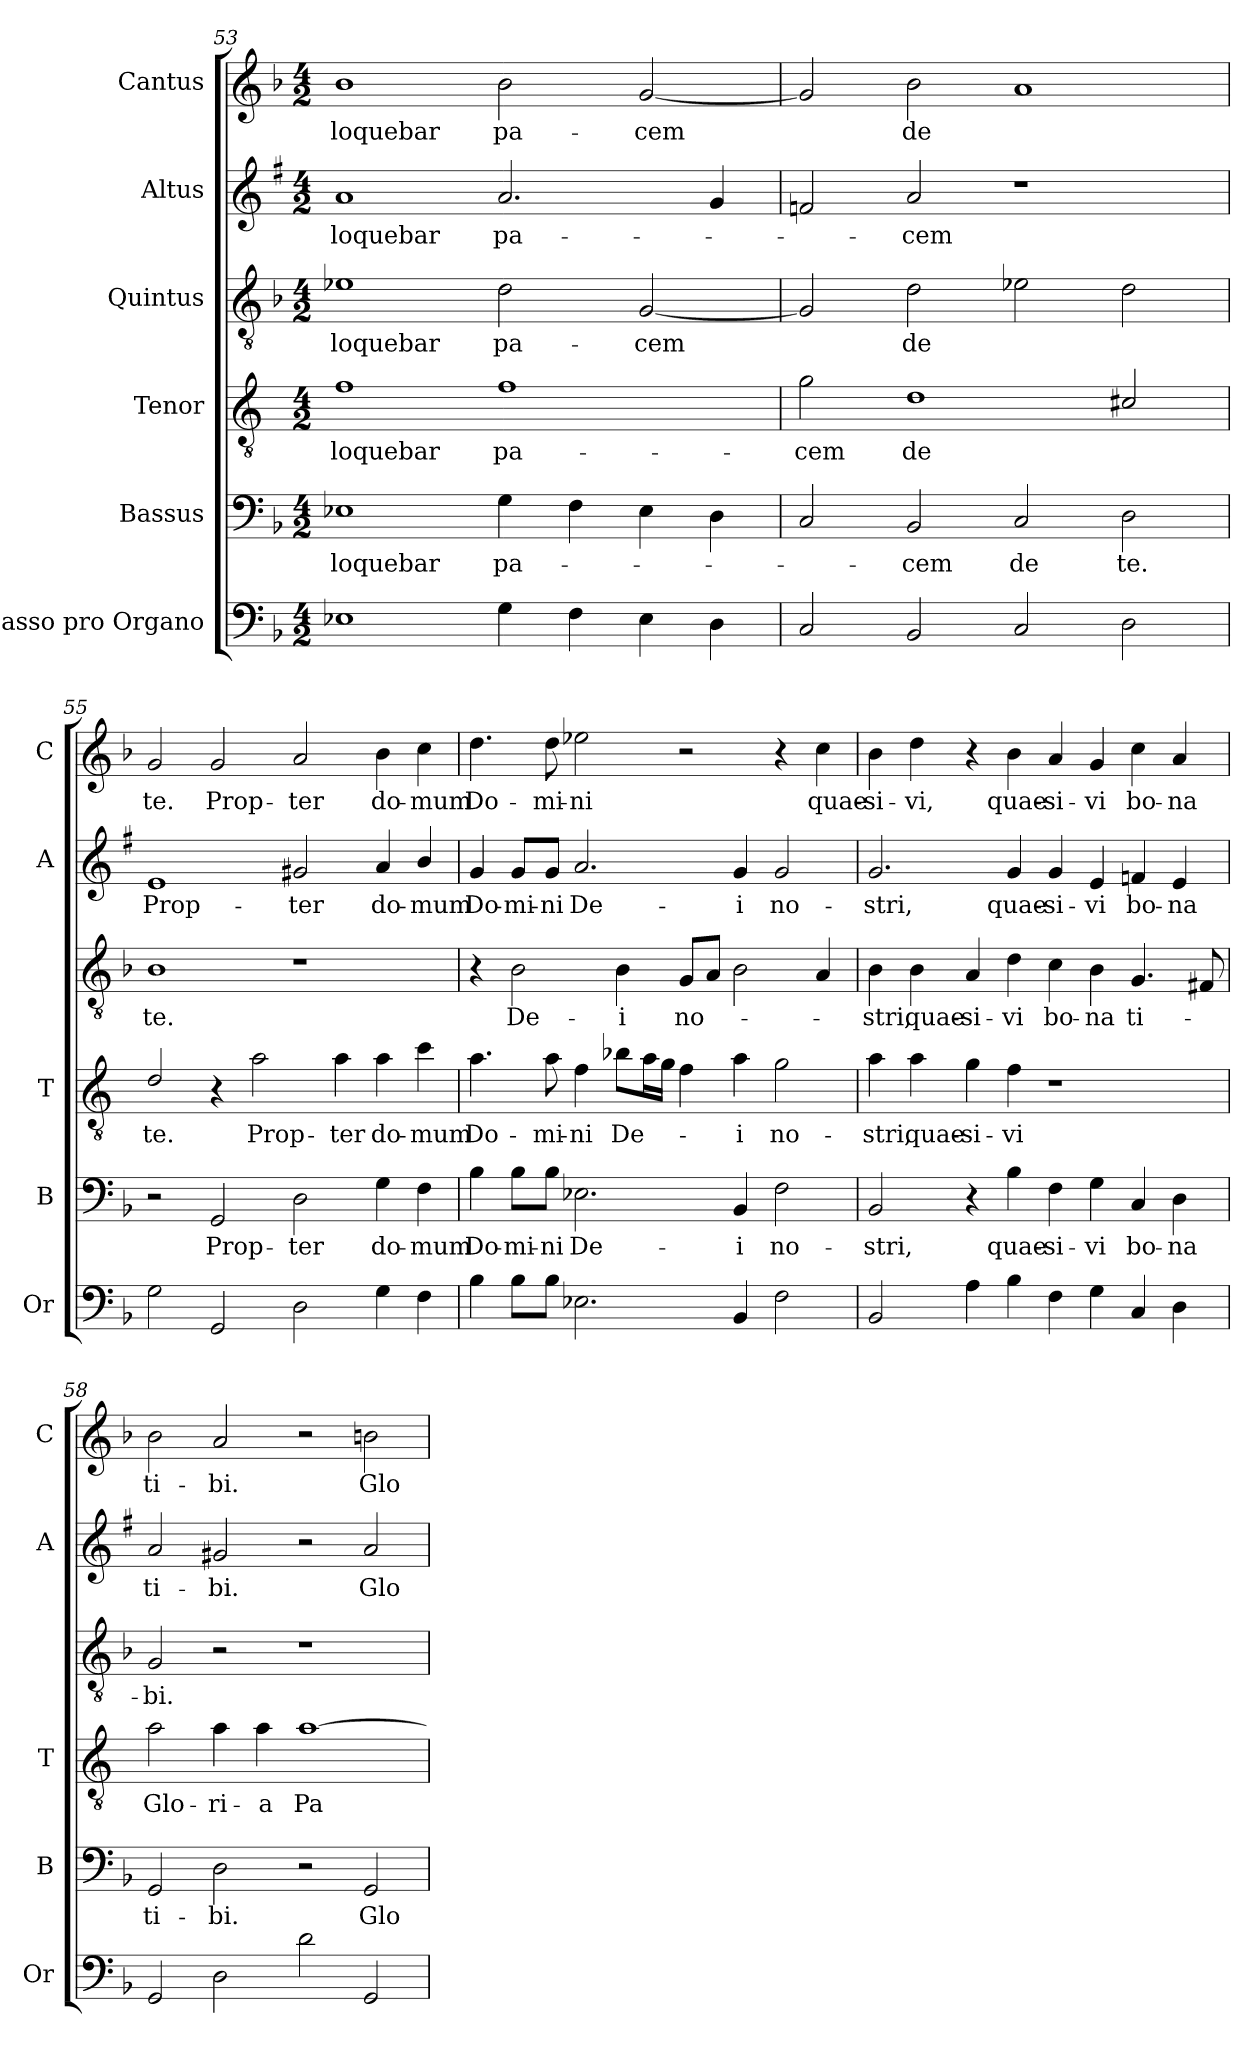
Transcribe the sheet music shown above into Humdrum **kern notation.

**kern	**kern	**text	**kern	**text	**kern	**text	**kern	**text	**kern	**text
*part6	*part5	*part5	*part4	*part4	*part3	*part3	*part2	*part2	*part1	*part1
*staff6	*staff5	*staff5	*staff4	*staff4	*staff3	*staff3	*staff2	*staff2	*staff1	*staff1
*I"Basso pro Organo	*I"Bassus	*	*I"Tenor	*	*I"Quintus	*	*I"Altus	*	*I"Cantus	*
*I'Or	*I'B	*	*I'T	*	*	*	*I'A	*	*I'C	*
*clefF4	*clefF4	*	*clefGv2	*	*clefGv2	*	*clefG2	*	*clefG2	*
*	*	*	*ITrd4c7	*	*	*	*ITrd1c2	*	*	*
*k[b-]	*k[b-]	*	*k[b-]	*	*k[b-]	*	*k[b-]	*	*k[b-]	*
*F:	*F:	*	*F:	*	*F:	*	*F:	*	*F:	*
*M4/2	*M4/2	*	*M4/2	*	*M4/2	*	*M4/2	*	*M4/2	*
=53	=53	=53	=53	=53	=53	=53	=53	=53	=53	=53
!	!	!LO:LY:b	!	!LO:LY:b	!	!LO:LY:b	!	!LO:LY:b	!	!LO:LY:b
1E-X	1E-X	loquebar	1B-	loquebar	1e-X	loquebar	1g	loquebar	1b-	loquebar
!	!	!LO:LY:b	!	!LO:LY:b	!	!LO:LY:b	!	!LO:LY:b	!	!LO:LY:b
4G\	4G\	pa-	1B-	pa-	2d\	pa-	2.g/	pa-	2b-\	pa-
4F\	4F\	.	.	.	.	.	.	.	.	.
!	!	!	!	!	!	!LO:LY:b	!	!	!	!LO:LY:b
4E-\	4E-\	.	.	.	[2G/	-cem	.	.	[2g/	-cem
4D\	4D\	.	.	.	.	.	4f/	.	.	.
=54	=54	=54	=54	=54	=54	=54	=54	=54	=54	=54
!	!	!	!	!LO:LY:b	!	!	!	!	!	!
2C/	2C/	.	2c\	-cem	2G/]	.	2e-X/	.	2g/]	.
!	!	!LO:LY:b	!	!LO:LY:b	!	!LO:LY:b	!	!LO:LY:b	!	!LO:LY:b
2BB-/	2BB-/	-cem	1G	de	2d\	de	2g/	-cem	2b-\	de
!	!	!LO:LY:b	!	!	!	!	!	!	!	!
2C/	2C/	de	.	.	2e-X\	.	1r	.	1a	.
!	!	!LO:LY:b	!	!	!	!	!	!	!	!
2D\	2D\	te.	2F#X/	.	2d\	.	.	.	.	.
=55	=55	=55	=55	=55	=55	=55	=55	=55	=55	=55
!	!	!	!	!LO:LY:b	!	!LO:LY:b	!	!LO:LY:b	!	!LO:LY:b
2G\	2r	.	2G/	te.	1B-	te.	1d	Prop-	2g/	te.
!	!	!LO:LY:b	!	!	!	!	!	!	!	!LO:LY:b
2GG/	2GG/	Prop-	4r	.	.	.	.	.	2g/	Prop-
!	!	!	!	!LO:LY:b	!	!	!	!	!	!
.	.	.	2d\	Prop-	.	.	.	.	.	.
!	!	!LO:LY:b	!	!	!	!	!	!LO:LY:b	!	!LO:LY:b
2D\	2D\	-ter	.	.	1r	.	2f#X/	-ter	2a/	-ter
!	!	!	!	!LO:LY:b	!	!	!	!	!	!
.	.	.	4d\	-ter	.	.	.	.	.	.
!	!	!LO:LY:b	!	!LO:LY:b	!	!	!	!LO:LY:b	!	!LO:LY:b
4G\	4G\	do-	4d\	do-	.	.	4g/	do-	4b-\	do-
!	!	!LO:LY:b	!	!LO:LY:b	!	!	!	!LO:LY:b	!	!LO:LY:b
4F\	4F\	-mum	4f\	-mum	.	.	4a/	-mum	4cc\	-mum
!!LO:PB:g=z
=56	=56	=56	=56	=56	=56	=56	=56	=56	=56	=56
!	!	!LO:LY:b	!	!LO:LY:b	!	!	!	!LO:LY:b	!	!LO:LY:b
4B-\	4B-\	Do-	4.d\	Do-	4r	.	4f/	Do-	4.dd\	Do-
!	!	!LO:LY:b	!	!	!	!LO:LY:b	!	!LO:LY:b	!	!
8B-\L	8B-\L	-mi-	.	.	2B-\	De-	8f/L	-mi-	.	.
!	!	!LO:LY:b	!	!LO:LY:b	!	!	!	!LO:LY:b	!	!LO:LY:b
8B-\J	8B-\J	-ni	8d\	-mi-	.	.	8f/J	-ni	8dd\	-mi-
!	!	!LO:LY:b	!	!LO:LY:b	!	!	!	!LO:LY:b	!	!LO:LY:b
2.E-X\	2.E-X\	De-	4B-\	-ni	.	.	2.g/	De-	2ee-X\	-ni
!	!	!	!	!LO:LY:b	!	!LO:LY:b	!	!	!	!
.	.	.	8e-X\L	De-	4B-\	-i	.	.	.	.
.	.	.	16d\L	.	.	.	.	.	.	.
.	.	.	16c\JJ	.	.	.	.	.	.	.
!	!	!	!	!	!	!LO:LY:b	!	!	!	!
.	.	.	4B-\	.	8G/L	no-	.	.	2r	.
.	.	.	.	.	8A/J	.	.	.	.	.
!	!	!LO:LY:b	!	!LO:LY:b	!	!	!	!LO:LY:b	!	!
4BB-/	4BB-/	-i	4d\	-i	2B-\	.	4f/	-i	.	.
!	!	!LO:LY:b	!	!LO:LY:b	!	!	!	!LO:LY:b	!	!
2F\	2F\	no-	2c\	no-	.	.	2f/	no-	4r	.
!	!	!	!	!	!	!	!	!	!	!LO:LY:b
.	.	.	.	.	4A/	.	.	.	4cc\	quae-
=57	=57	=57	=57	=57	=57	=57	=57	=57	=57	=57
!	!	!LO:LY:b	!	!LO:LY:b	!	!LO:LY:b	!	!LO:LY:b	!	!LO:LY:b
2BB-/	2BB-/	-stri,	4d\	-stri,	4B-\	-stri,	2.f/	-stri,	4b-\	-si-
!	!	!	!	!LO:LY:b	!	!LO:LY:b	!	!	!	!LO:LY:b
.	.	.	4d\	quae-	4B-\	quae-	.	.	4dd\	-vi,
!	!	!	!	!LO:LY:b	!	!LO:LY:b	!	!	!	!
4A\	4r	.	4c\	-si-	4A/	-si-	.	.	4r	.
!	!	!LO:LY:b	!	!LO:LY:b	!	!LO:LY:b	!	!LO:LY:b	!	!LO:LY:b
4B-\	4B-\	quae-	4B-\	-vi	4d\	-vi	4f/	quae-	4b-\	quae-
!	!	!LO:LY:b	!	!	!	!LO:LY:b	!	!LO:LY:b	!	!LO:LY:b
4F\	4F\	-si-	1r	.	4c\	bo-	4f/	-si-	4a/	-si-
!	!	!LO:LY:b	!	!	!	!LO:LY:b	!	!LO:LY:b	!	!LO:LY:b
4G\	4G\	-vi	.	.	4B-\	-na	4d/	-vi	4g/	-vi
!	!	!LO:LY:b	!	!	!	!LO:LY:b	!	!LO:LY:b	!	!LO:LY:b
4C/	4C/	bo-	.	.	4.G/	ti-	4e-X/	bo-	4cc\	bo-
!	!	!LO:LY:b	!	!	!	!	!	!LO:LY:b	!	!LO:LY:b
4D\	4D\	-na	.	.	.	.	4d/	-na	4a/	-na
.	.	.	.	.	8F#X/	.	.	.	.	.
=58	=58	=58	=58	=58	=58	=58	=58	=58	=58	=58
!	!	!LO:LY:b	!	!LO:LY:b	!	!LO:LY:b	!	!LO:LY:b	!	!LO:LY:b
2GG/	2GG/	ti-	2d\	Glo-	2G/	-bi.	2g/	ti-	2b-\	ti-
!	!	!LO:LY:b	!	!LO:LY:b	!	!	!	!LO:LY:b	!	!LO:LY:b
2D\	2D\	-bi.	4d\	-ri-	2r	.	2f#X/	-bi.	2a/	-bi.
!	!	!	!	!LO:LY:b	!	!	!	!	!	!
.	.	.	4d\	-a	.	.	.	.	.	.
!	!	!	!	!LO:LY:b	!	!	!	!	!	!
2d\	2r	.	[1d	Pa-	1r	.	2r	.	2r	.
!	!	!LO:LY:b	!	!	!	!	!	!LO:LY:b	!	!LO:LY:b
2GG/	2GG/	Glo-	.	.	.	.	2g/	Glo-	2bn\	Glo-
=	=	=	=	=	=	=	=	=	=	=
*-	*-	*-	*-	*-	*-	*-	*-	*-	*-	*-
